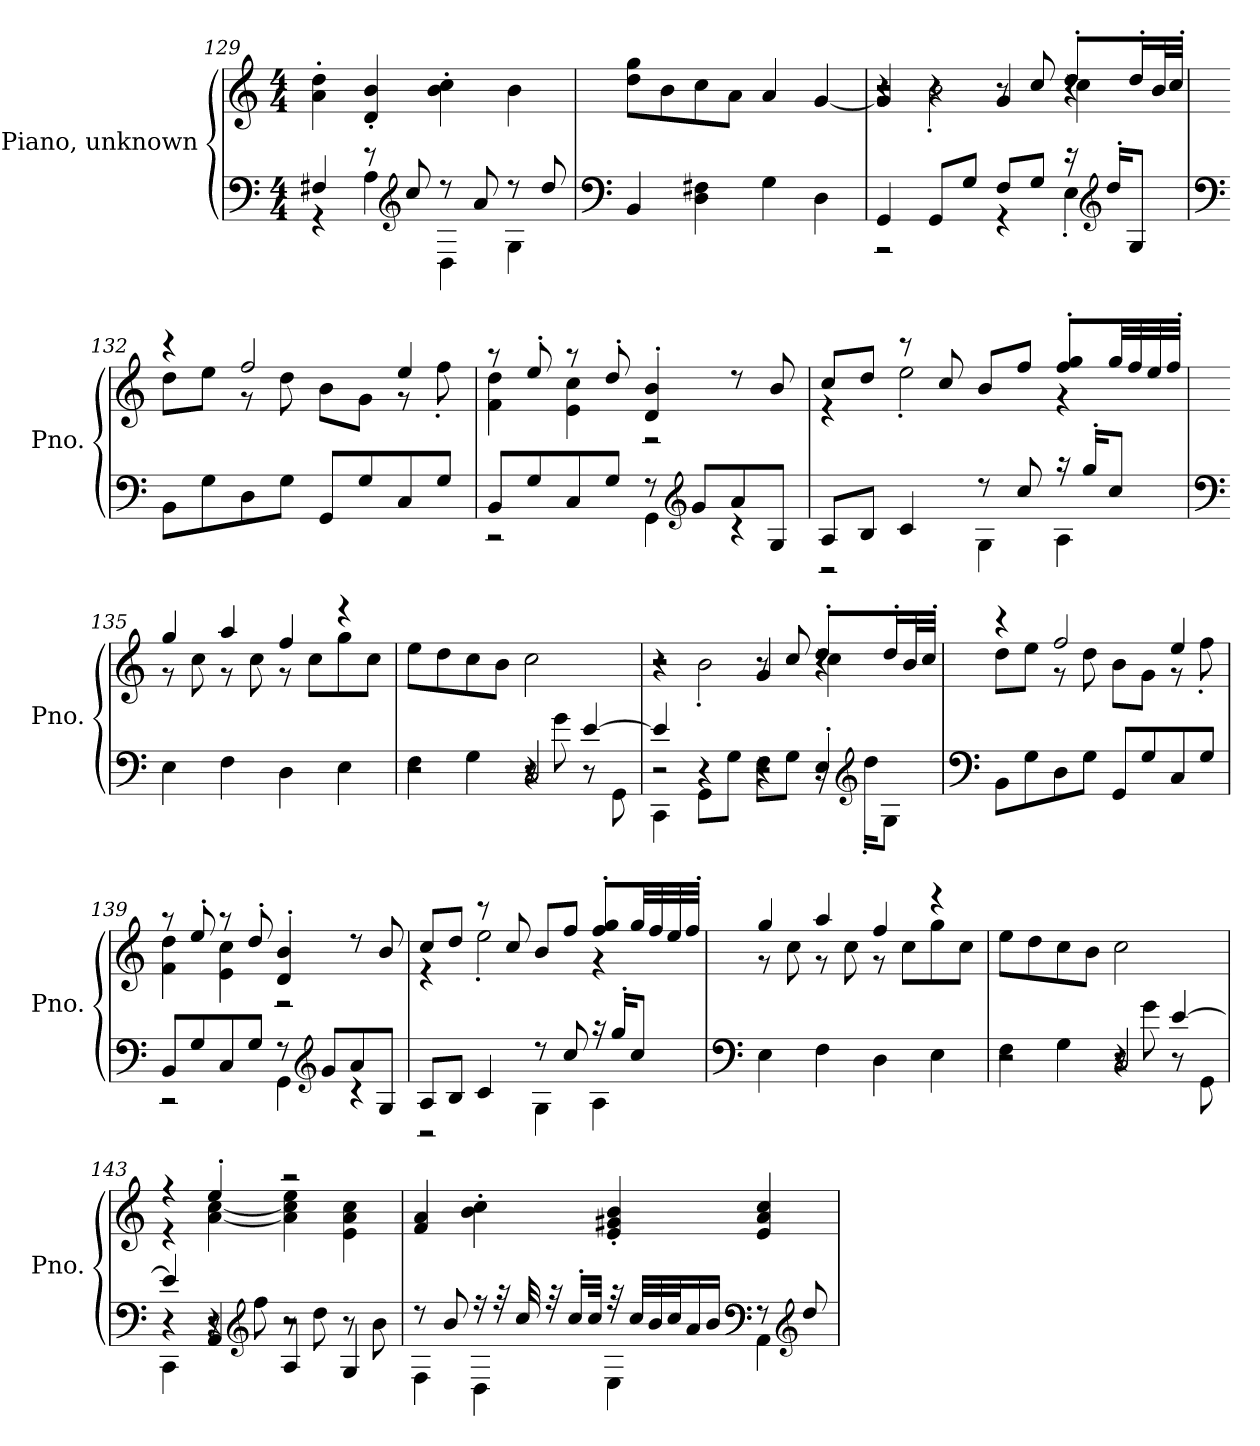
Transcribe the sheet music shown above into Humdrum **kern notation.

**kern	**kern
*part1	*part1
*staff2	*staff1
*I"Piano, unknown	*
*I'Pno.	*
*clefF4	*clefG2
*k[]	*k[]
*M4/4	*M4/4
=129	=129
*^	*
4F#X/	4r	4a\' 4dd\'
8r	4A\	4d/' 4b/'
*clefG2	*	*
8cc/	.	.
8r	4D\	4b\' 4cc\'
8a/	.	.
8r	4G\	4b\
8dd/	.	.
*v	*v	*
=130	=130
*clefF4	*
4BB/	8dd\ 8gg\L
.	8b\
4D\ 4F#X\	8cc\
.	8a\J
4G\	4a/
4D\	[4g/
=131	=131
*^	*^
*	*	*	*^
4GG/	2r	4g/]	4r	2r
8GG/L	.	4r	2b'\	.
8G/J	.	.	.	.
8F/L	4r	8r	.	4g/
8G/J	.	8cc/	.	.
16r	4E'\	8dd'/L	4cc\	4r
*clefG2	*	*	*	*
16dd'/KL	.	.	.	.
8G/J	.	16dd'/L	.	.
.	.	32b/L	.	.
.	.	32cc'/JJJ	.	.
*v	*v	*	*	*
*	*v	*v	*v
!!LO:LB:g=z
=132	=132
*clefF4	*
*	*^
8BB\L	4r	8dd\L
8G\	.	8ee\J
8D\	2ff/	8r
8G\J	.	8dd\
8GG/L	.	8b\L
8G/	.	8g\J
8C/	4ee/	8r
8G/J	.	8ff'\
=133	=133	=133
*^	*	*
8BB/L	2r	8r	4f\ 4dd\
8G/	.	8ee'/	.
8C/	.	8r	4e\ 4cc\
8G/J	.	8dd'/	.
8r	4GG\	4d/' 4b/'	2r
*clefG2	*	*	*
8g/L	.	.	.
8a/	4r	8r	.
8G/J	.	8b/	.
=134	=134	=134	=134
8A/L	2r	8cc/L	4r
8B/J	.	8dd/J	.
4c/	.	8r	2ee'\
.	.	8cc/	.
8r	4G\	8b/L	.
8cc/	.	8ff/J	.
16r	4A\	8ff/' 8gg/'L	4r
16gg'/KL	.	.	.
8cc/J	.	32gg/LL	.
.	.	32ff/	.
.	.	32ee/	.
.	.	32ff'/JJJ	.
*v	*v	*	*
=135	=135	=135
*clefF4	*	*
4E\	4gg/	8r
.	.	8cc\
4F\	4aa/	8r
.	.	8cc\
4D\	4ff/	8r
.	.	8cc\L
4E\	4r	8gg\
.	.	8cc\J
*	*v	*v
!!LO:LB:g=z
=136	=136
*^	*
*	*^	*
2r	4F\	2r	8ee\L
.	.	.	8dd\
.	4G\	.	8cc\
.	.	.	8b\J
4r	8r	2C/	2cc\
.	8g\	.	.
[4e/	8r	.	.
.	8GG\	.	.
=137	=137	=137	=137
*	*	*	*^
*	*	*	*	*^
4e/]	4CC\	2r	2r	4r	2r
4r	8GG\L	.	.	2b'\	.
.	8G\J	.	.	.	.
2r	8F\L	4r	8r	.	4g/
.	8G\J	.	8cc/	.	.
.	16r	4E'/	8dd'/L	4cc\	4r
*clefG2	*	*	*	*	*
.	16dd'\KL	.	.	.	.
.	8G\J	.	16dd'/L	.	.
.	.	.	32b/L	.	.
.	.	.	32cc'/JJJ	.	.
*v	*v	*v	*	*	*
*	*v	*v	*v
=138	=138
*clefF4	*
*	*^
8BB\L	4r	8dd\L
8G\	.	8ee\J
8D\	2ff/	8r
8G\J	.	8dd\
8GG/L	.	8b\L
8G/	.	8g\J
8C/	4ee/	8r
8G/J	.	8ff'\
=139	=139	=139
*^	*	*
8BB/L	2r	8r	4f\ 4dd\
8G/	.	8ee'/	.
8C/	.	8r	4e\ 4cc\
8G/J	.	8dd'/	.
8r	4GG\	4d/' 4b/'	2r
*clefG2	*	*	*
8g/L	.	.	.
8a/	4r	8r	.
8G/J	.	8b/	.
!!LO:LB:g=z	!!
=140	=140	=140	=140
8A/L	2r	8cc/L	4r
8B/J	.	8dd/J	.
4c/	.	8r	2ee'\
.	.	8cc/	.
8r	4G\	8b/L	.
8cc/	.	8ff/J	.
16r	4A\	8ff/' 8gg/'L	4r
16gg'/KL	.	.	.
8cc/J	.	32gg/LL	.
.	.	32ff/	.
.	.	32ee/	.
.	.	32ff'/JJJ	.
*v	*v	*	*
=141	=141	=141
*clefF4	*	*
4E\	4gg/	8r
.	.	8cc\
4F\	4aa/	8r
.	.	8cc\
4D\	4ff/	8r
.	.	8cc\L
4E\	4r	8gg\
.	.	8cc\J
*	*v	*v
=142	=142
*^	*
*	*^	*
2r	4F\	2r	8ee\L
.	.	.	8dd\
.	4G\	.	8cc\
.	.	.	8b\J
4r	8r	2C/	2cc\
.	8g\	.	.
[4e/	8r	.	.
.	8GG\	.	.
=143	=143	=143	=143
*	*	*	*^
4e/]	4CC\	4r	4r	4r
4r	8r	4AA/	4ee'/	[4a\ [4cc\
*clefG2	*	*	*	*
.	8ff\	.	.	.
2r	8r	4A/	2r	4a\] 4cc\] 4ee\
.	8dd\	.	.	.
.	8r	4G/	.	4e\ 4a\ 4cc\
.	8b\	.	.	.
*	*v	*v	*	*
*	*	*v	*v
!!LO:LB:g=z
=144	=144	=144
8r	4F\	4f/ 4a/
8b/	.	.
16r	4D\	4b\' 4cc\'
32r	.	.
32cc/	.	.
32r	.	.
16cc'/LL	.	.
32cc/JJk	.	.
32r	4E\	4e/' 4g#X/' 4b/'
32cc/LLL	.	.
32b/	.	.
32cc/J	.	.
16a/	.	.
16b/JJ	.	.
*clefF4	*	*
8r	4AA\	4e/ 4a/ 4cc/
*clefG2	*	*
8dd/	.	.
*v	*v	*
=	=
*-	*-
